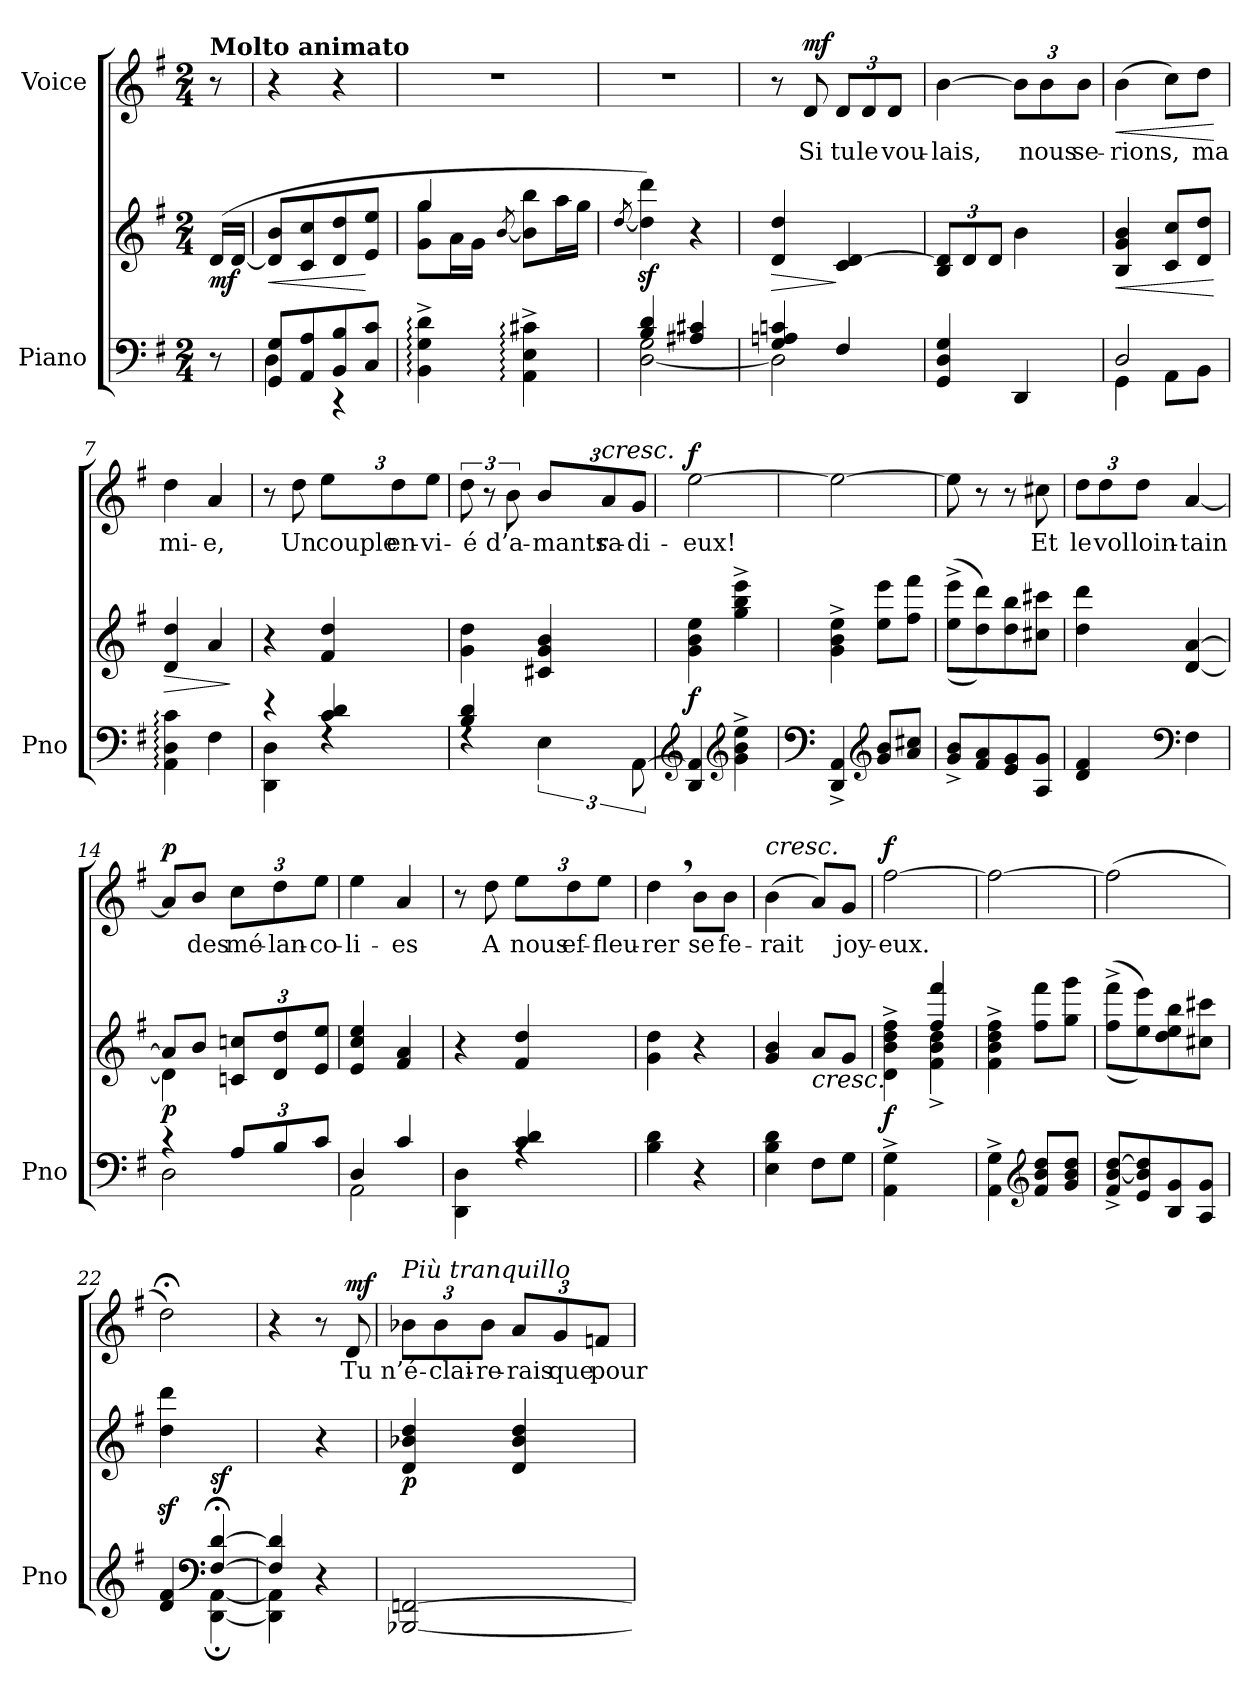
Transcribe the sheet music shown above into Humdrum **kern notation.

**kern	**kern	**dynam	**kern	**text	**dynam
*part2	*part2	*part2	*part1	*part1	*part1
*staff3	*staff2	*staff2/3	*staff1	*staff1	*staff1
*I"Piano	*	*	*I"Voice	*	*
*I'Pno	*	*	*	*	*
*clefF4	*clefG2	*	*clefG2	*	*
*k[f#]	*k[f#]	*	*k[f#]	*	*
*M2/4	*M2/4	*	*M2/4	*	*
=	=	=	=	=	=
!	!	!	!LO:TX:a:B:t=Molto animato	!	!
!	!	!LO:DY:b	!	!	!
8r	(>16d/LL	mf	8r	.	.
.	[16d/JJ	.	.	.	.
=1	=1	=1	=1	=1	=1
*^	*	*	*	*	*
!	!	!	!LO:HP:b	!	!	!
8GG/ 8G/L	4D\	8d/] 8b/L	<	4r	.	.
8AA/ 8A/	.	8c/ 8cc/	.	.	.	.
8BB/ 8B/	4r	8d/ 8dd/	.	4r	.	.
8C/ 8c/J	.	8e/ 8ee/J	[	.	.	.
*v	*v	*	*	*	*	*
=2	=2	=2	=2	=2	=2
*	*^	*	*	*	*
4BB\:^ 4G\:^ 4d\:^	4gg/	8g\ 8gg\L	.	2r	.	.
.	.	16a\L	.	.	.	.
.	.	16g\JJ	.	.	.	.
.	[8qb/	.	.	.	.	.
4AA\:^ 4E\:^ 4c#X\:^	8b\] 8bb\L	4ryy	.	.	.	.
.	16aa\L	.	.	.	.	.
.	16gg\JJ	.	.	.	.	.
*	*v	*v	*	*	*	*
=3	=3	=3	=3	=3	=3
.	[8qdd/	.	.	.	.
*^	*	*	*	*	*
4B/ 4d/	[2D\ 2G\	4dd\]z< 4ddd\z<)	.	2r	.	.
4A#X/ 4c#X/	.	4r	.	.	.	.
!!LO:LB:g=z
=4	=4	=4	=4	=4	=4	=4
!	!	!	!LO:HP:b	!	!	!
4G/ 4An/ 4cn/	2D\]	4d/ 4dd/	>	8r	.	.
!	!	!	!	!	!LO:LY:b	!LO:DY:a
.	.	.	.	8d/	Si	mf
!	!	!	!	!	!LO:LY:b	!
4F#/	.	4c/ [4d/	]	12d/L	tu	.
!	!	!	!	!	!LO:LY:b	!
.	.	.	.	12d/	le	.
!	!	!	!	!	!LO:LY:b	!
.	.	.	.	12d/J	vou-	.
*v	*v	*	*	*	*	*
=5	=5	=5	=5	=5	=5
*	*Xbrackettup	*	*	*	*
!	!	!	!	!LO:LY:b	!
4GG/ 4D/ 4G/	12B/ 12d/]L	.	[4b\	-lais,	.
.	12d/	.	.	.	.
.	12d/J	.	.	.	.
4DD/	4b\	.	12b\L]	.	.
!	!	!	!	!LO:LY:b	!
.	.	.	12b\	nous	.
!	!	!	!	!LO:LY:b	!
.	.	.	12b\J	se-	.
=6	=6	=6	=6	=6	=6
*^	*	*	*	*	*
!	!	!	!LO:HP:b	!	!LO:LY:b	!LO:HP:b
2D/	4GG\	4B/ 4g/ 4b/	<	(>4b\	-rions,	<
.	8AA\L	8c/ 8cc/L	.	8cc\L)	.	.
!	!	!	!	!	!LO:LY:b	!
.	8BB\J	8d/ 8dd/J	.	8dd\J	ma	.
*v	*v	*	*	*	*	*
.	.	[	.	.	[
=7	=7	=7	=7	=7	=7
!	!	!LO:HP:b	!	!LO:LY:b	!
4AA\: 4D\: 4c\:	4d/ 4dd/	>	4dd\	mi-	.
!	!	!	!	!LO:LY:b	!
4F#\	4a/	.	4a/	-e,	.
.	.	]	.	.	.
!!LO:LB:g=z
=8	=8	=8	=8	=8	=8
*^	*	*	*	*	*
4r	4DD\ 4D\	4r	.	8r	.	.
!	!	!	!	!	!LO:LY:b	!
.	.	.	.	8dd\	Un	.
!	!	!	!	!	!LO:LY:b	!
4c/ 4d/	4rF	4f#/ 4dd/	.	12ee\L	couple	.
!	!	!	!	!	!LO:LY:b	!
.	.	.	.	12dd\	en-	.
!	!	!	!	!	!LO:LY:b	!
.	.	.	.	12ee\J	-vi-	.
=9	=9	=9	=9	=9	=9	=9
!	!	!	!	!	!LO:LY:b	!
4B/ 4d/	4rF	4g\ 4dd\	.	12dd\	-é	.
.	.	.	.	12r	.	.
!	!	!	!	!	!LO:LY:b	!
.	.	.	.	12b\	d’a-	.
!	!	!	!	!	!LO:LY:b	!
4ryy	6E\	4c#X/ 4g/ 4b/	.	12b/L	-mants	.
!	!	!	!	!LO:TX:a:i:t=cresc.	!	!
!	!	!	!	!	!LO:LY:b	!
.	.	.	.	12a/	ra-	.
!	!	!	!	!	!LO:LY:b	!
.	[12AA\	.	.	12g/J	-di-	.
=10	=10	=10	=10	=10	=10	=10
!	!	!	!LO:DY:b	!	!LO:LY:b	!LO:DY:a
*v	*v	*	*	*	*	*
4DD/ 4AA/]	4g\ 4b\ 4ee\	f	[2ee\	-eux!	f
*clefG2	*	*	*	*	*
4g\^ 4b\^ 4ee\^	4gg\^ 4bb\^ 4eee\^	.	.	.	.
=11	=11	=11	=11	=11	=11
*clefF4	*	*	*	*	*
4DD/^ 4AA/^	4g\^ 4b\^ 4ee\^	.	2ee\_	.	.
*clefG2	*	*	*	*	*
8g/ 8b/L	8ee\ 8eee\L	.	.	.	.
8a/ 8cc#X/J	8ff#\ 8fff#\J	.	.	.	.
!!LO:PB:g=z
=12	=12	=12	=12	=12	=12
8g/^ 8b/^L	(<(>8ee\^ 8eee\^L	.	8ee\]	.	.
8f#/ 8a/	8dd\ 8ddd\))	.	8r	.	.
8e/ 8g/	8dd\ 8bb\	.	8r	.	.
!	!	!	!	!LO:LY:b	!
8A/ 8g/J	8cc#X\ 8ccc#X\J	.	8cc#X\	Et	.
=13	=13	=13	=13	=13	=13
!	!	!	!	!LO:LY:b	!
4d/ 4f#/	4dd\ 4ddd\	.	12dd\L	le	.
!	!	!	!	!LO:LY:b	!
.	.	.	12dd\	vol	.
!	!	!	!	!LO:LY:b	!
.	.	.	12dd\J	loin-	.
*clefF4	*	*	*	*	*
!	!	!	!	!LO:LY:b	!
4F#\	[4d/ [4a/	.	[4a/	-tain	.
=14	=14	=14	=14	=14	=14
*^	*^	*	*	*	*
!	!	!	!	!LO:DY:b	!	!	!LO:DY:a
4r	2D\	8a/L]	4d\]	p	8a/L]	.	p
!	!	!	!	!	!	!LO:LY:b	!
.	.	8b/J	.	.	8b/J	des	.
*Xbrackettup	*	*	*	*	*	*	*
!	!	!	!	!	!	!LO:LY:b	!
12A/L	.	12cn/ 12ccn/L	4ryy	.	12cc\L	mé-	.
!	!	!	!	!	!	!LO:LY:b	!
12B/	.	12d/ 12dd/	.	.	12dd\	-lan-	.
!	!	!	!	!	!	!LO:LY:b	!
12c/J	.	12e/ 12ee/J	.	.	12ee\J	-co-	.
*	*	*v	*v	*	*	*	*
=15	=15	=15	=15	=15	=15	=15
!	!	!	!	!	!LO:LY:b	!
4D/	2AA\	4e/ 4cc/ 4ee/	.	4ee\	-li-	.
!	!	!	!	!	!LO:LY:b	!
4c/	.	4f#/ 4a/	.	4a/	-es	.
!!LO:LB:g=z
=16	=16	=16	=16	=16	=16	=16
4ryy	4DD\ 4D\	4r	.	8r	.	.
!	!	!	!	!	!LO:LY:b	!
.	.	.	.	8dd\	A	.
!	!	!	!	!	!LO:LY:b	!
4c/ 4d/	4rA	4f#/ 4dd/	.	12ee\L	nous	.
!	!	!	!	!	!LO:LY:b	!
.	.	.	.	12dd\	ef-	.
!	!	!	!	!	!LO:LY:b	!
.	.	.	.	12ee\J	-fleu-	.
*v	*v	*	*	*	*	*
=17	=17	=17	=17	=17	=17
!	!	!	!	!LO:LY:b	!
4B\ 4d\	4g\ 4dd\	.	4dd,\	-rer	.
!	!	!	!	!LO:LY:b	!
4r	4r	.	8b\L	se	.
!	!	!	!	!LO:LY:b	!
.	.	.	8b\J	fe-	.
=18	=18	=18	=18	=18	=18
!	!	!	!LO:TX:a:i:t=cresc.	!	!
!	!	!	!	!LO:LY:b	!
4E\ 4B\ 4d\	4g/ 4b/	.	(>4b\	-rait	.
!	!LO:TX:b:i:t=cresc.	!	!	!	!
8F#\L	8a/L	.	8a/L)	.	.
!	!	!	!	!LO:LY:b	!
8G\J	8g/J	.	8g/J	joy-	.
=19	=19	=19	=19	=19	=19
*	*^	*	*	*	*
!	!	!	!LO:DY:b	!	!LO:LY:b	!LO:DY:a
4AA\^ 4G\^	4d\^ 4b\^ 4dd\^ 4ff#\^	4ryy	f	[2ff#\	-eux.	f
4ryy	4ff#/ 4fff#/	4f#\^ 4b\^ 4dd\^	.	.	.	.
*	*v	*v	*	*	*	*
!!LO:LB:g=z
=20	=20	=20	=20	=20	=20
4AA\^ 4G\^	4f#\^ 4b\^ 4dd\^ 4ff#\^	.	2ff#\_	.	.
*clefG2	*	*	*	*	*
8f#/ 8b/ 8dd/L	8ff#\ 8fff#\L	.	.	.	.
8g/ 8b/ 8dd/J	8gg\ 8ggg\J	.	.	.	.
=21	=21	=21	=21	=21	=21
8f#/^ [8b/^ [8dd/^L	(>(<8ff#\^ 8fff#\^L	.	(>2ff#\]	.	.
8e/ 8b/] 8dd/]	8ee\ 8eee\))	.	.	.	.
8B/ 8g/	8dd\ 8ee\ 8bb\	.	.	.	.
8A/ 8g/J	8cc#X\ 8ccc#X\J	.	.	.	.
=22	=22	=22	=22	=22	=22
*^	*	*	*	*	*
4ryy	4d/ 4f#/	4dd\z< 4ddd\z<	.	2dd;<\)	.	.
*clefF4	*	*	*	*	*	*
!	!	!	!LO:DY:b	!	!	!
[4F#/;< [4d/;<	[4DD\; [4AA\;	4ryy	sf	.	.	.
=23	=23	=23	=23	=23	=23	=23
4F#/] 4d/]	4DD\] 4AA\]	4ryy	.	4r	.	.
4ryy	4r	4r	.	8r	.	.
!	!	!	!	!	!LO:LY:b	!LO:DY:a
.	.	.	.	8d/	Tu	mf
*v	*v	*	*	*	*	*
!!LO:LB:g=z
=24	=24	=24	=24	=24	=24
!	!	!	!LO:TX:a:i:t=Più tranquillo	!	!
!	!	!LO:DY:b	!	!LO:LY:b	!
[2BBB-X/ [2FFn/	4d/ 4b-X/ 4dd/	p	12b-X\L	n’é-	.
!	!	!	!	!LO:LY:b	!
.	.	.	12b-\	-clai-	.
!	!	!	!	!LO:LY:b	!
.	.	.	12b-\J	-re-	.
!	!	!	!	!LO:LY:b	!
.	4d/ 4b-/ 4dd/	.	12a/L	-rais	.
!	!	!	!	!LO:LY:b	!
.	.	.	12g/	que	.
!	!	!	!	!LO:LY:b	!
.	.	.	12fn/J	pour	.
=	=	=	=	=	=
*-	*-	*-	*-	*-	*-
